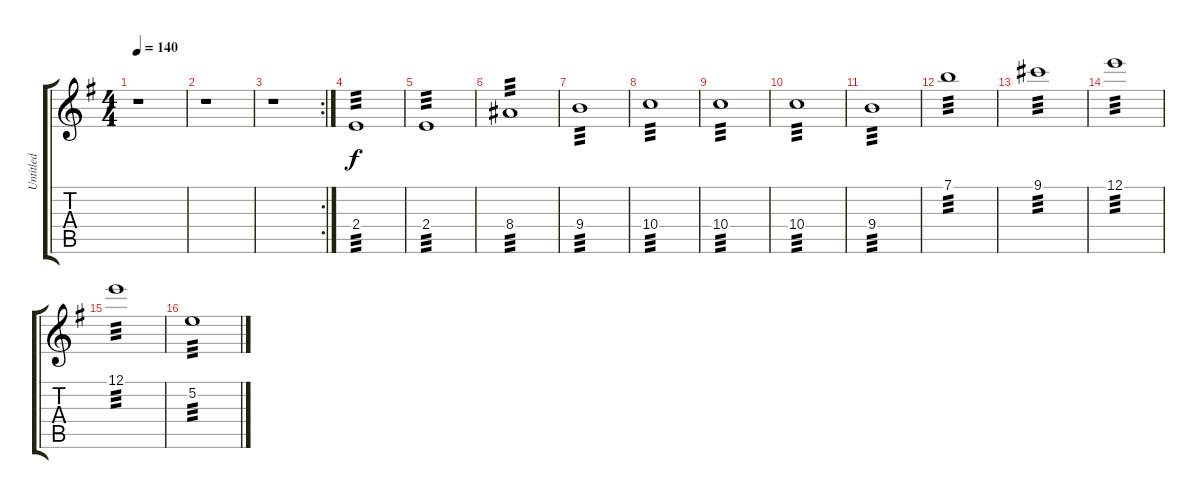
\track ("Untitled" "Untitled") {instrument electricguitarclean}
\staff {score tabs}
\tuning (E4 B3 G3 D3 A2 E2) {hide}
\ts (4 4)
\tempo 140
\clef g2
\ks g
r.1{dy f} |
r.1 |
\rc 2
r.1 |
2.4.1{tp 3} |
2.4.1{tp 3} |
8.4.1{tp 3} |
9.4.1{tp 3} |
10.4.1{tp 3} |
10.4.1{tp 3} |
10.4.1{tp 3} |
9.4.1{tp 3} |
7.1.1{tp 3} |
9.1.1{tp 3} |
12.1.1{tp 3} |
12.1.1{tp 3} |
5.2.1{tp 3}
